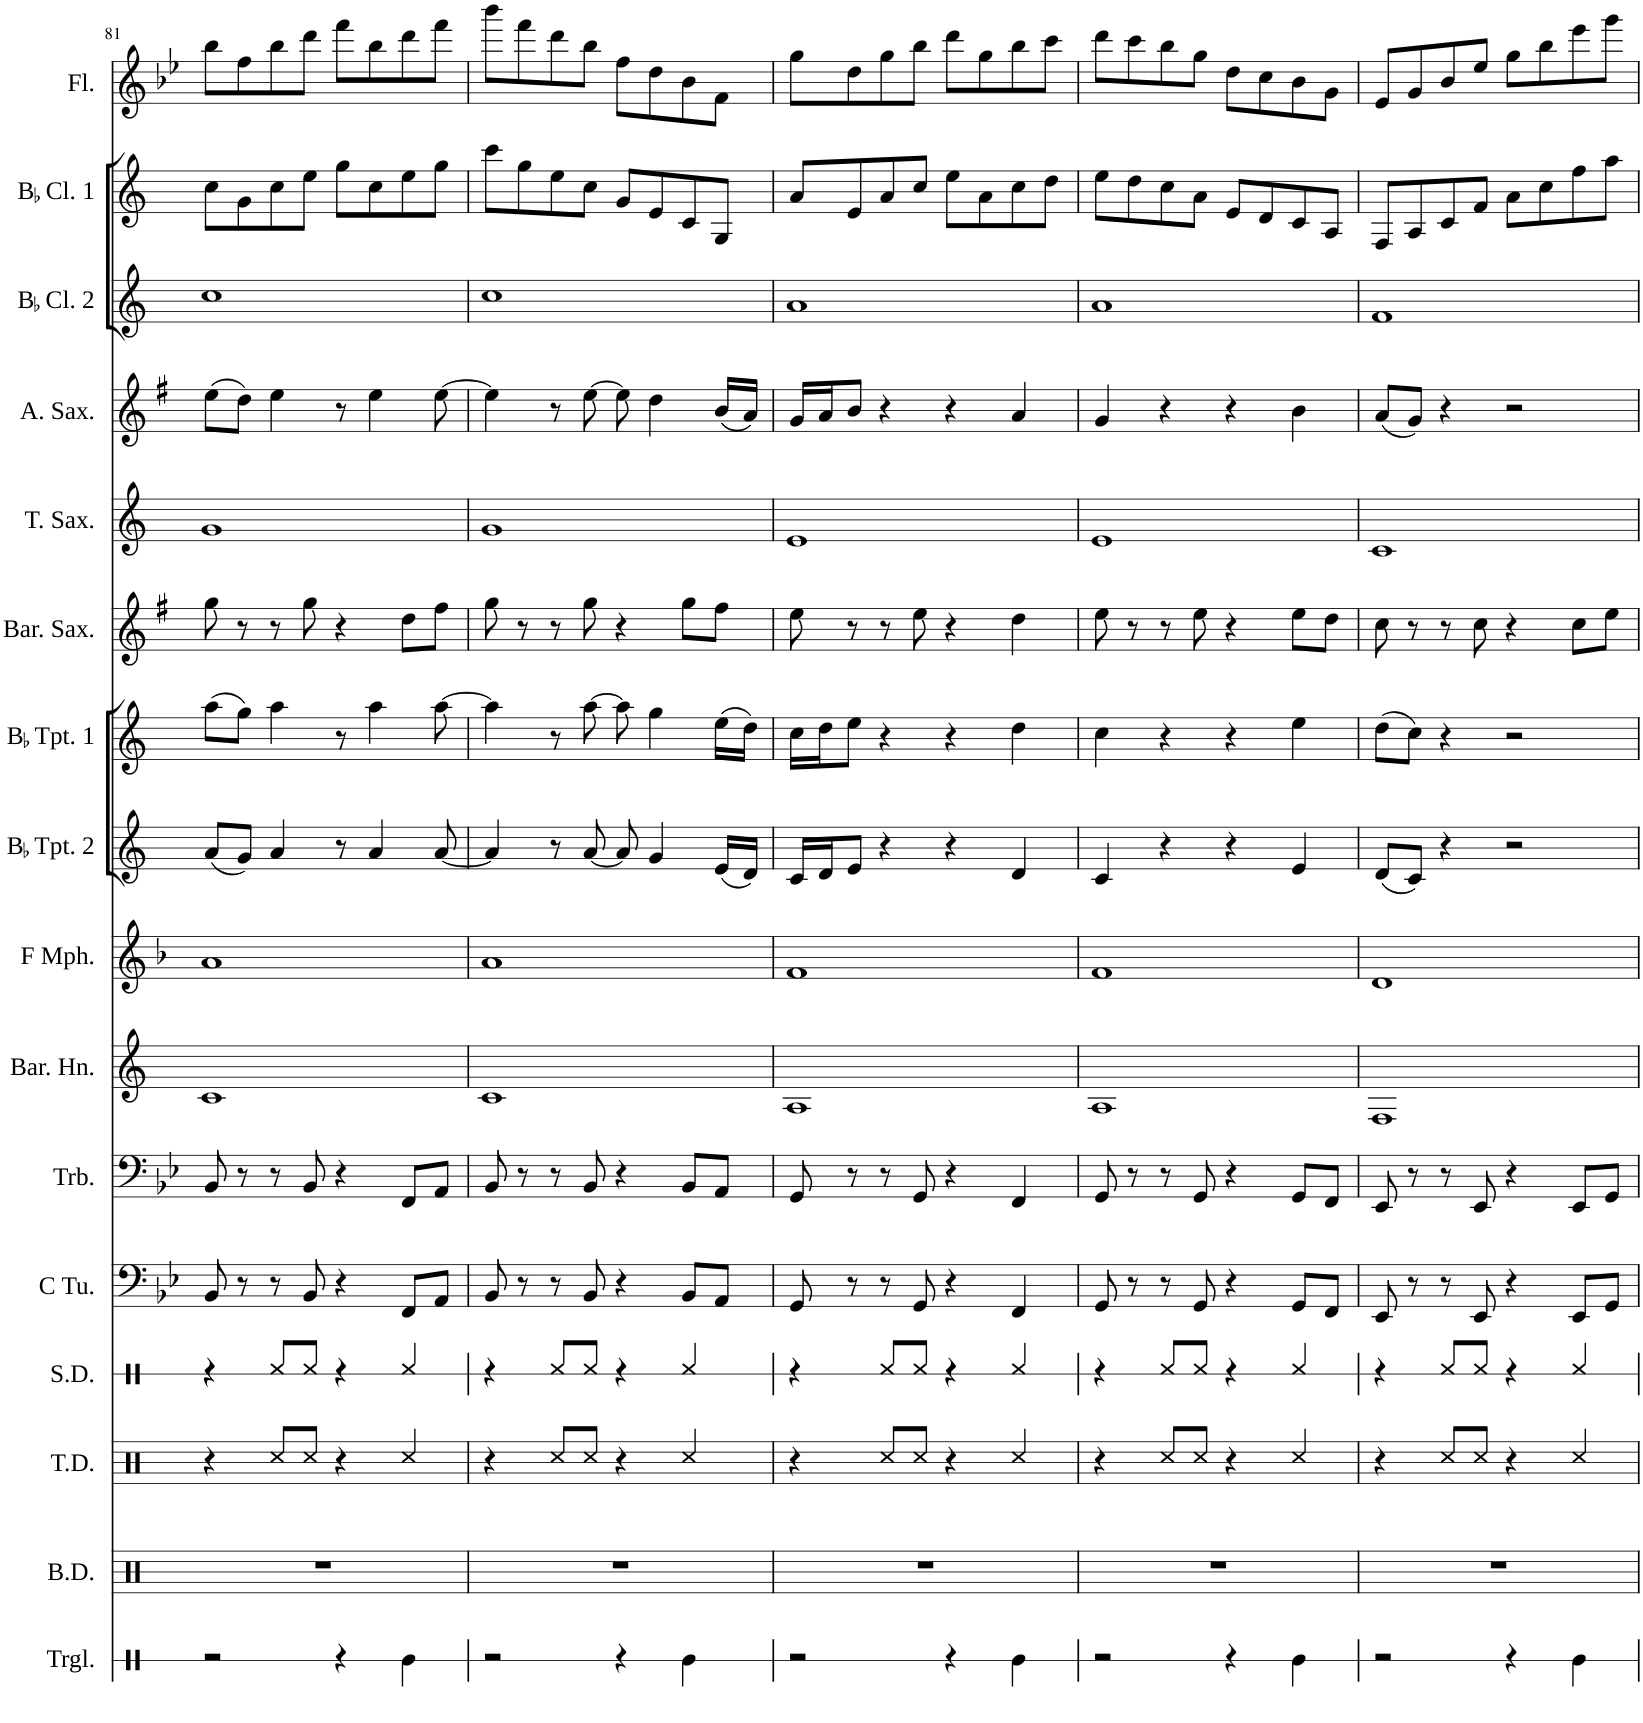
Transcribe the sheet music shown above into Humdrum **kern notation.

**kern	**kern	**kern	**kern	**kern	**kern	**kern	**kern	**kern	**kern	**kern	**kern	**kern	**kern	**kern	**kern
*part16	*part15	*part14	*part13	*part12	*part11	*part10	*part9	*part8	*part7	*part6	*part5	*part4	*part3	*part2	*part1
*staff16	*staff15	*staff14	*staff13	*staff12	*staff11	*staff10	*staff9	*staff8	*staff7	*staff6	*staff5	*staff4	*staff3	*staff2	*staff1
*I"Triangle	*I"Bass Drum	*I"Tenor Drum	*I"Snare Drum	*I"C Tuba	*I"Trombone	*I"Baritone Horn	*I"F Mellophone	*I"BaccidentalFlat Trumpet 2	*I"BaccidentalFlat Trumpet 1	*I"Baritone Saxophone	*I"Tenor Saxophone	*I"Alto Saxophone	*I"BaccidentalFlat Clarinet 2	*I"BaccidentalFlat Clarinet 1	*I"Flute
*I'Trgl.	*I'B.D.	*I'T.D.	*I'S.D.	*I'C Tu.	*I'Trb.	*I'Bar. Hn.	*I'F Mph.	*I'BaccidentalFlat Tpt. 2	*I'BaccidentalFlat Tpt. 1	*I'Bar. Sax.	*I'T. Sax.	*I'A. Sax.	*I'BaccidentalFlat Cl. 2	*I'BaccidentalFlat Cl. 1	*I'Fl.
!!LO:PB:g=z
*clefX	*clefX	*clefX	*clefX	*clefF4	*clefF4	*clefG2	*clefG2	*clefG2	*clefG2	*clefG2	*clefG2	*clefG2	*clefG2	*clefG2	*clefG2
*	*	*	*	*	*	*Trd1c2	*Trd4c7	*Trd1c2	*Trd1c2	*Trd12c21	*Trd8c14	*Trd5c9	*Trd1c2	*Trd1c2	*
*k[]	*k[]	*k[]	*k[]	*k[b-e-]	*k[b-e-]	*k[]	*k[b-]	*k[]	*k[]	*k[f#]	*k[]	*k[f#]	*k[]	*k[]	*k[b-e-]
*M4/4	*M4/4	*M4/4	*M4/4	*M4/4	*M4/4	*M4/4	*M4/4	*M4/4	*M4/4	*M4/4	*M4/4	*M4/4	*M4/4	*M4/4	*M4/4
=81	=81	=81	=81	=81	=81	=81	=81	=81	=81	=81	=81	=81	=81	=81	=81
2r	1r	4r	4r	8BB-/	8BB-/	1c	1a	(8a/L	(8aa\L	8gg\	1g	(8ee\L	1cc	8cc\L	8bb-\L
.	.	.	.	8r	8r	.	.	8g/J)	8gg\J)	8r	.	8dd\J)	.	8g\	8ff\
.	.	8Rcc/L	8Rf/L	8r	8r	.	.	4a/	4aa\	8r	.	4ee\	.	8cc\	8bb-\
.	.	8Rcc/J	8Rf/J	8BB-/	8BB-/	.	.	.	.	8gg\	.	.	.	8ee\J	8ddd\J
4r	.	4r	4r	4r	4r	.	.	8r	8r	4r	.	8r	.	8gg\L	8fff\L
.	.	.	.	.	.	.	.	4a/	4aa\	.	.	4ee\	.	8cc\	8bb-\
4Re\	.	4Rcc/	4Rf/	8FF/L	8FF/L	.	.	.	.	8dd\L	.	.	.	8ee\	8ddd\
.	.	.	.	8AA/J	8AA/J	.	.	[8a/	[8aa\	8ff#\J	.	[8ee\	.	8gg\J	8fff\J
=82	=82	=82	=82	=82	=82	=82	=82	=82	=82	=82	=82	=82	=82	=82	=82
2r	1r	4r	4r	8BB-/	8BB-/	1c	1a	4a/]	4aa\]	8gg\	1g	4ee\]	1cc	8ccc\L	8bbb-\L
.	.	.	.	8r	8r	.	.	.	.	8r	.	.	.	8gg\	8fff\
.	.	8Rcc/L	8Rf/L	8r	8r	.	.	8r	8r	8r	.	8r	.	8ee\	8ddd\
.	.	8Rcc/J	8Rf/J	8BB-/	8BB-/	.	.	[8a/	[8aa\	8gg\	.	[8ee\	.	8cc\J	8bb-\J
4r	.	4r	4r	4r	4r	.	.	8a/]	8aa\]	4r	.	8ee\]	.	8g/L	8ff\L
.	.	.	.	.	.	.	.	4g/	4gg\	.	.	4dd\	.	8e/	8dd\
4Re\	.	4Rcc/	4Rf/	8BB-/L	8BB-/L	.	.	.	.	8gg\L	.	.	.	8c/	8b-\
.	.	.	.	8AA/J	8AA/J	.	.	(16e/LL	(16ee\LL	8ff#\J	.	(16b/LL	.	8G/J	8f\J
.	.	.	.	.	.	.	.	16d/JJ)	16dd\JJ)	.	.	16a/JJ)	.	.	.
=83	=83	=83	=83	=83	=83	=83	=83	=83	=83	=83	=83	=83	=83	=83	=83
2r	1r	4r	4r	8GG/	8GG/	1A	1f	16c/LL	16cc\LL	8ee\	1e	16g/LL	1a	8a/L	8gg\L
.	.	.	.	.	.	.	.	16d/J	16dd\J	.	.	16a/J	.	.	.
.	.	.	.	8r	8r	.	.	8e/J	8ee\J	8r	.	8b/J	.	8e/	8dd\
.	.	8Rcc/L	8Rf/L	8r	8r	.	.	4r	4r	8r	.	4r	.	8a/	8gg\
.	.	8Rcc/J	8Rf/J	8GG/	8GG/	.	.	.	.	8ee\	.	.	.	8cc/J	8bb-\J
4r	.	4r	4r	4r	4r	.	.	4r	4r	4r	.	4r	.	8ee\L	8ddd\L
.	.	.	.	.	.	.	.	.	.	.	.	.	.	8a\	8gg\
4Re\	.	4Rcc/	4Rf/	4FF/	4FF/	.	.	4d/	4dd\	4dd\	.	4a/	.	8cc\	8bb-\
.	.	.	.	.	.	.	.	.	.	.	.	.	.	8dd\J	8ccc\J
=84	=84	=84	=84	=84	=84	=84	=84	=84	=84	=84	=84	=84	=84	=84	=84
2r	1r	4r	4r	8GG/	8GG/	1A	1f	4c/	4cc\	8ee\	1e	4g/	1a	8ee\L	8ddd\L
.	.	.	.	8r	8r	.	.	.	.	8r	.	.	.	8dd\	8ccc\
.	.	8Rcc/L	8Rf/L	8r	8r	.	.	4r	4r	8r	.	4r	.	8cc\	8bb-\
.	.	8Rcc/J	8Rf/J	8GG/	8GG/	.	.	.	.	8ee\	.	.	.	8a\J	8gg\J
4r	.	4r	4r	4r	4r	.	.	4r	4r	4r	.	4r	.	8e/L	8dd\L
.	.	.	.	.	.	.	.	.	.	.	.	.	.	8d/	8cc\
4Re\	.	4Rcc/	4Rf/	8GG/L	8GG/L	.	.	4e/	4ee\	8ee\L	.	4b\	.	8c/	8b-\
.	.	.	.	8FF/J	8FF/J	.	.	.	.	8dd\J	.	.	.	8A/J	8g\J
=85	=85	=85	=85	=85	=85	=85	=85	=85	=85	=85	=85	=85	=85	=85	=85
2r	1r	4r	4r	8EE-/	8EE-/	1F	1d	(8d/L	(8dd\L	8cc\	1c	(8a/L	1f	8F/L	8e-/L
.	.	.	.	8r	8r	.	.	8c/J)	8cc\J)	8r	.	8g/J)	.	8A/	8g/
.	.	8Rcc/L	8Rf/L	8r	8r	.	.	4r	4r	8r	.	4r	.	8c/	8b-/
.	.	8Rcc/J	8Rf/J	8EE-/	8EE-/	.	.	.	.	8cc\	.	.	.	8f/J	8ee-/J
4r	.	4r	4r	4r	4r	.	.	2r	2r	4r	.	2r	.	8a\L	8gg\L
.	.	.	.	.	.	.	.	.	.	.	.	.	.	8cc\	8bb-\
4Re\	.	4Rcc/	4Rf/	8EE-/L	8EE-/L	.	.	.	.	8cc\L	.	.	.	8ff\	8eee-\
.	.	.	.	8GG/J	8GG/J	.	.	.	.	8ee\J	.	.	.	8aa\J	8ggg\J
=	=	=	=	=	=	=	=	=	=	=	=	=	=	=	=
*-	*-	*-	*-	*-	*-	*-	*-	*-	*-	*-	*-	*-	*-	*-	*-
